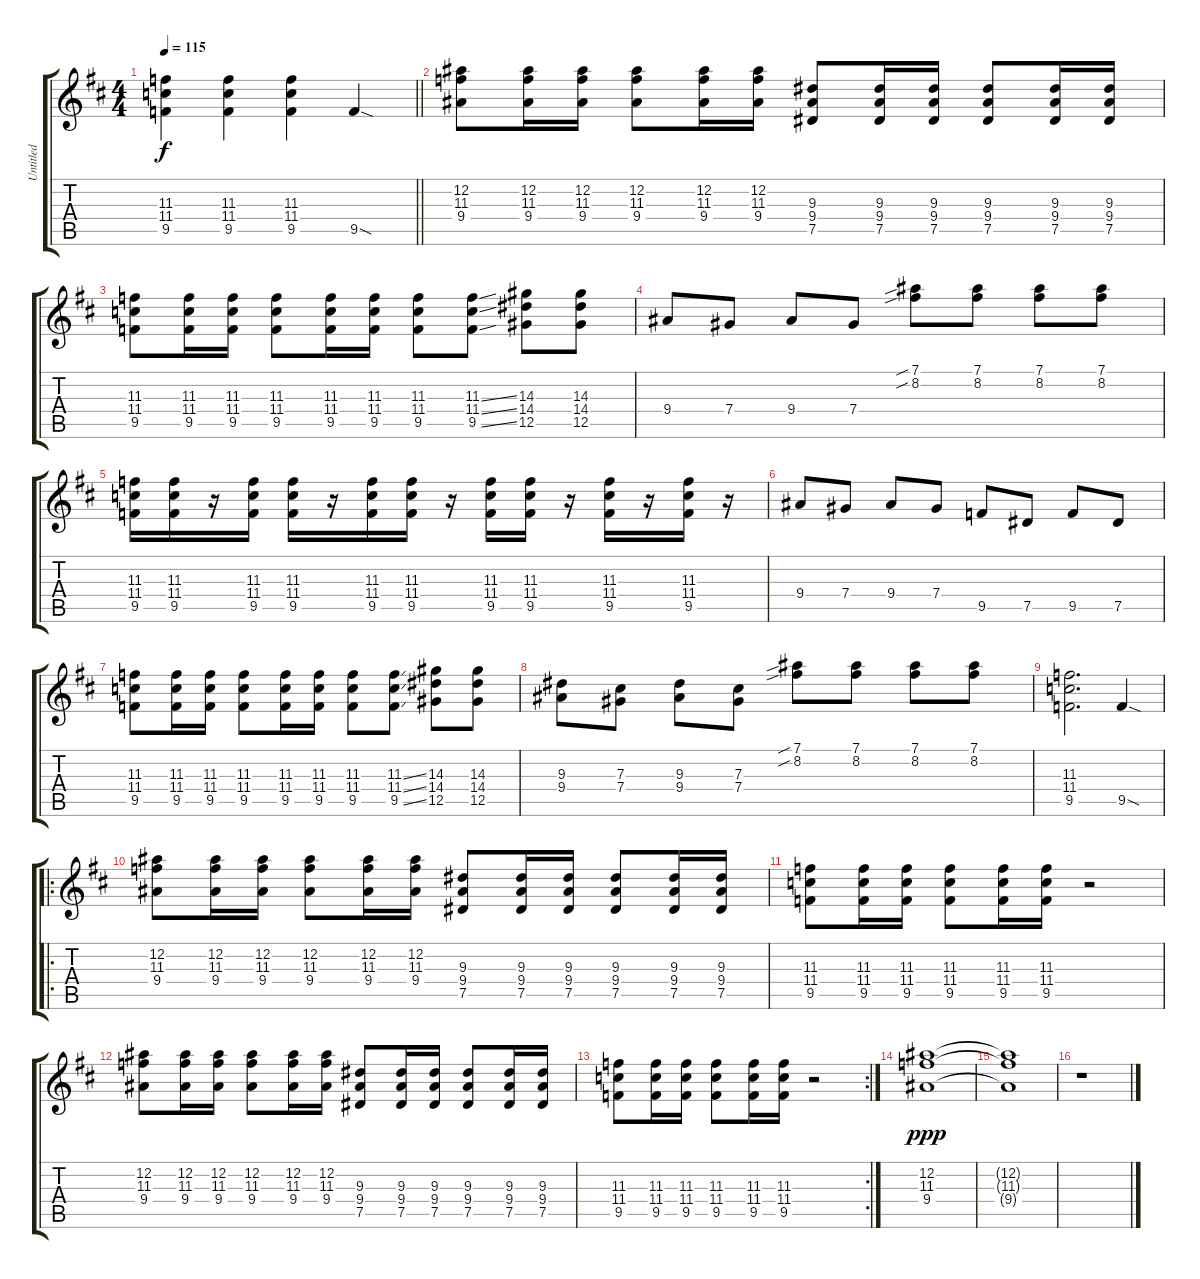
\track ("Untitled" "Untitled") {instrument distortionguitar}
\staff {score tabs}
\tuning (Eb4 Bb3 Gb3 Db3 Ab2 Eb2) {hide}
\ts (4 4)
\tempo 115
\clef g2
\barLineRight lightlight
\ks d
(11.3 11.4 9.5).4{dy f} (11.3 11.4 9.5).4 (11.3 11.4 9.5).4 9.5{sod}.4 |
(12.2 11.3 9.4).8 (12.2 11.3 9.4).16 (12.2 11.3 9.4).16 (12.2 11.3 9.4).8 (12.2 11.3 9.4).16 (12.2 11.3 9.4).16 (9.3 9.4 7.5).8 (9.3 9.4 7.5).16 (9.3 9.4 7.5).16 (9.3 9.4 7.5).8 (9.3 9.4 7.5).16 (9.3 9.4 7.5).16 |
(11.3 11.4 9.5).8 (11.3 11.4 9.5).16 (11.3 11.4 9.5).16 (11.3 11.4 9.5).8 (11.3 11.4 9.5).16 (11.3 11.4 9.5).16 (11.3 11.4 9.5).8 (11.3{ss} 11.4{ss} 9.5{ss}).8 (14.3 14.4 12.5).8 (14.3 14.4 12.5).8 |
9.4.8 7.4.8 9.4.8 7.4.8 (7.1{sib} 8.2{sib}).8 (7.1 8.2).8 (7.1 8.2).8 (7.1 8.2).8 |
(11.3 11.4 9.5).16 (11.3 11.4 9.5).16 r.16 (11.3 11.4 9.5).16 (11.3 11.4 9.5).16 r.16 (11.3 11.4 9.5).16 (11.3 11.4 9.5).16 r.16 (11.3 11.4 9.5).16 (11.3 11.4 9.5).16 r.16 (11.3 11.4 9.5).16 r.16 (11.3 11.4 9.5).16 r.16 |
9.4.8 7.4.8 9.4.8 7.4.8 9.5.8 7.5.8 9.5.8 7.5.8 |
(11.3 11.4 9.5).8 (11.3 11.4 9.5).16 (11.3 11.4 9.5).16 (11.3 11.4 9.5).8 (11.3 11.4 9.5).16 (11.3 11.4 9.5).16 (11.3 11.4 9.5).8 (11.3{ss} 11.4{ss} 9.5{ss}).8 (14.3 14.4 12.5).8 (14.3 14.4 12.5).8 |
(9.3 9.4).8 (7.3 7.4).8 (9.3 9.4).8 (7.3 7.4).8 (7.1{sib} 8.2{sib}).8 (7.1 8.2).8 (7.1 8.2).8 (7.1 8.2).8 |
(11.3 11.4 9.5).2{d} 9.5{sod}.4 |
\ro
(12.2 11.3 9.4).8 (12.2 11.3 9.4).16 (12.2 11.3 9.4).16 (12.2 11.3 9.4).8 (12.2 11.3 9.4).16 (12.2 11.3 9.4).16 (9.3 9.4 7.5).8 (9.3 9.4 7.5).16 (9.3 9.4 7.5).16 (9.3 9.4 7.5).8 (9.3 9.4 7.5).16 (9.3 9.4 7.5).16 |
(11.3 11.4 9.5).8 (11.3 11.4 9.5).16 (11.3 11.4 9.5).16 (11.3 11.4 9.5).8 (11.3 11.4 9.5).16 (11.3 11.4 9.5).16 r.2 |
(12.2 11.3 9.4).8 (12.2 11.3 9.4).16 (12.2 11.3 9.4).16 (12.2 11.3 9.4).8 (12.2 11.3 9.4).16 (12.2 11.3 9.4).16 (9.3 9.4 7.5).8 (9.3 9.4 7.5).16 (9.3 9.4 7.5).16 (9.3 9.4 7.5).8 (9.3 9.4 7.5).16 (9.3 9.4 7.5).16 |
\rc 2
(11.3 11.4 9.5).8 (11.3 11.4 9.5).16 (11.3 11.4 9.5).16 (11.3 11.4 9.5).8 (11.3 11.4 9.5).16 (11.3 11.4 9.5).16 r.2 |
(12.2 11.3 9.4).1{dy ppp} |
(12.2{t} 11.3{t} 9.4{t}).1 |
r.1
